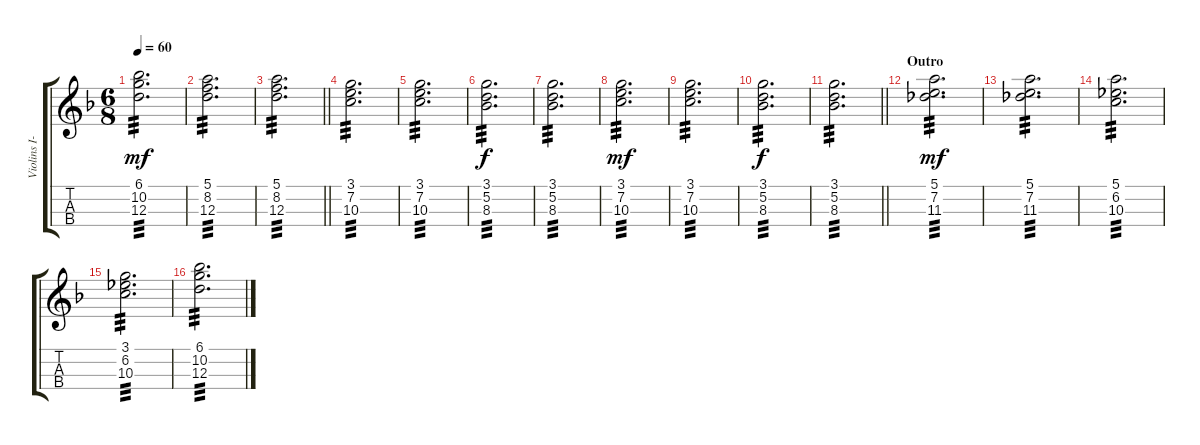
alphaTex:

\track ("Violins I-III" "Violins I-") {instrument stringensemble1}
\staff {score tabs}
\tuning (E5 A4 D4 G3) {hide}
\ts (6 8)
\tempo 60
\clef g2
\ks dminor
(6.1 10.2 12.3).2{d tp 3 dy mf} |
(5.1 8.2 12.3).2{d tp 3} |
\barLineRight lightlight
(5.1 8.2 12.3).2{d tp 3} |
\section ("" "")
(3.1 7.2 10.3).2{d tp 3} |
(3.1 7.2 10.3).2{d tp 3} |
(3.1 5.2 8.3).2{d tp 3 dy f} |
(3.1 5.2 8.3).2{d tp 3} |
(3.1 7.2 10.3).2{d tp 3 dy mf} |
(3.1 7.2 10.3).2{d tp 3} |
(3.1 5.2 8.3).2{d tp 3 dy f} |
\barLineRight lightlight
(3.1 5.2 8.3).2{d tp 3} |
\section ("" "Outro")
(5.1 7.2 11.3).2{d tp 3 dy mf} |
(5.1 7.2 11.3).2{d tp 3} |
(5.1 6.2 10.3).2{d tp 3} |
(3.1 6.2 10.3).2{d tp 3} |
(6.1 10.2 12.3).2{d tp 3}
